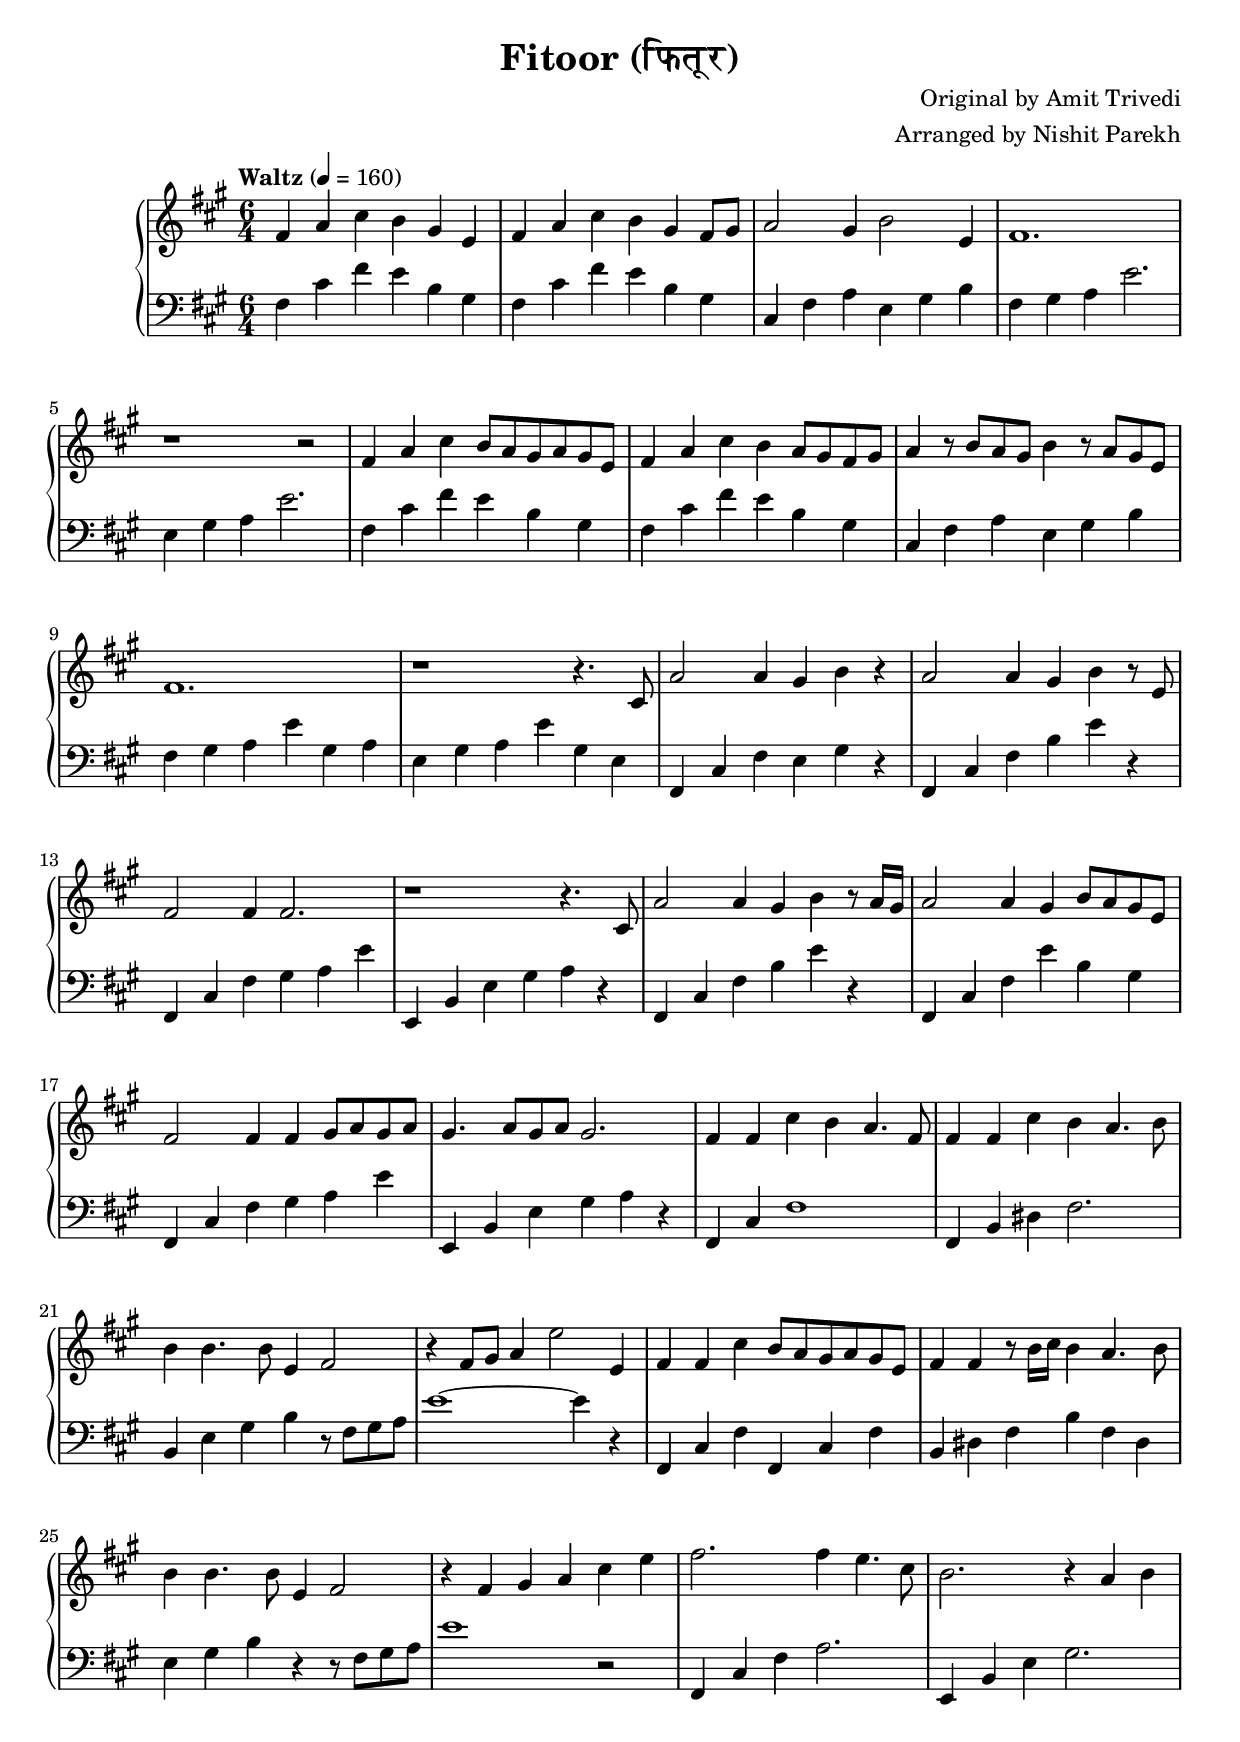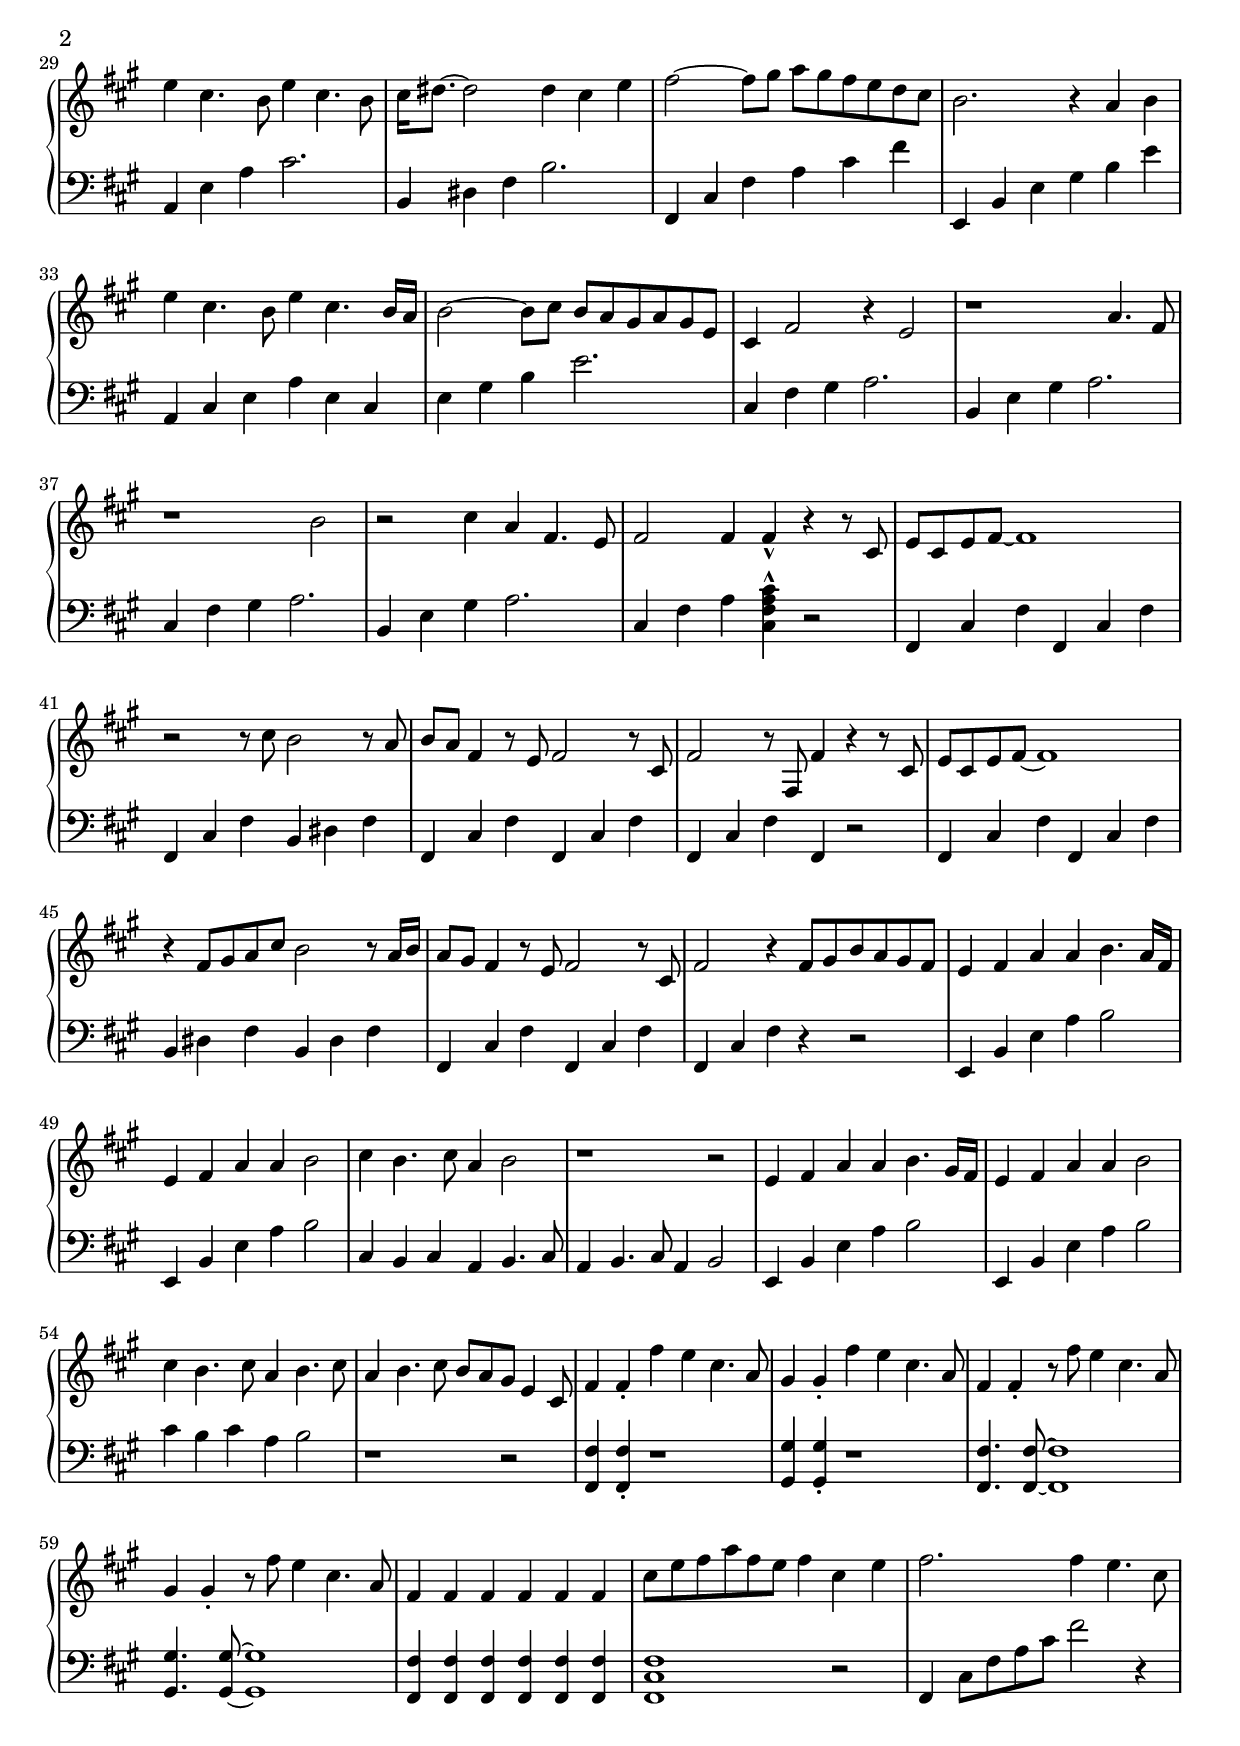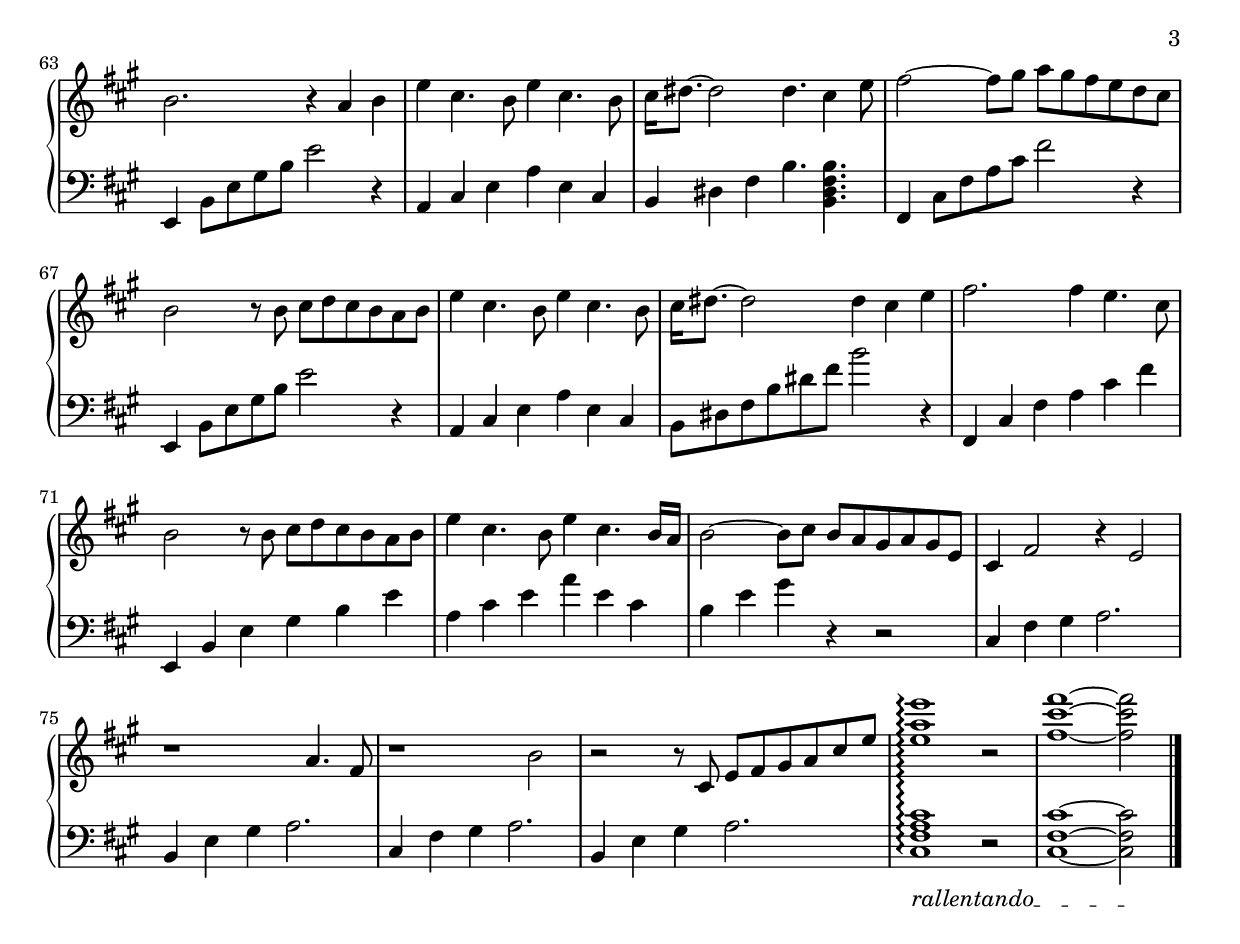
\version "2.19.82"

\header{
 title = "Fitoor (फितूर)"
 composer = "Original by Amit Trivedi"
 arranger = "Arranged by Nishit Parekh"
}


% ------------------------------------------------------------------------------
% NOTES
% ------------------------------------------------------------------------------

% ====================
% Intro
% ====================

rhIntro = {
  fis4 a4 cis4 b4 gis4 e4 |
  fis4 a4 cis4 b4 gis4 fis8 gis8 |
  a2 gis4 b2 e,4 |
  fis1. |
  r1 r2 |
  fis4 a4 cis4 b8 a8 gis8 a8 gis8 e8 |
  fis4 a4 cis4 b4 a8 gis8 fis8 gis8 |
  a4 r8 b8 a8 gis8 b4 r8 a8 gis8 e8 |
  fis1. |
  r1 r4.
}

lhIntro = {
  fis,4 cis'4 fis4 e4 b4 gis4 |
  fis4 cis'4 fis4 e4 b4 gis4 |
  cis,4 fis4 a4 e4 gis4 b4 |
  fis4 gis4 a4 e'2. |
  e,4 gis4 a4 e'2. |
  fis,4 cis'4 fis4 e4 b4 gis4 |
  fis4 cis'4 fis4 e4 b4 gis4 |
  cis,4 fis4 a4 e4 gis4 b4 |
  fis4 gis4 a4 e'4 gis,4 a4 |
  e4 gis4 a4 e'4 gis,4 e4 |
}



% ====================
% Verse 1
% ====================

rhVerseOne = {
  cis8 |
  a'2 a4 gis4 b4 r4 |
  a2 a4 gis4 b4 r8 e,8 |
  fis2 fis4 fis2. |
  r1 r4. cis8 |
  a'2 a4 gis4 b4 r8 a16 gis16|
  a2 a4 gis4 b8 a8 gis8 e8 |
  fis2 fis4 fis4 gis8 a8 gis8 a8 |
  gis4. a8 gis8 a8 gis2. |

  fis4 fis4 cis'4 b4 a4. fis8 |
  fis4 fis4 cis'4 b4 a4. b8 |
  b4 b4. b8 e,4 fis2 |
  r4 fis8 gis8 a4 e'2 e,4 |
  fis4 fis4 cis'4 b8 a8 gis8 a8 gis8 e8 |
  fis4 fis4 r8 b16 cis16 b4 a4. b8 |
  b4 b4. b8 e,4 fis2 |
  r4 fis4 gis4 a4

}

lhVerseOne = {
  fis,4 cis'4 fis4 e4 gis4 r4 |
  fis,4 cis'4 fis4 b4 e4 r4 |
  fis,,4 cis'4 fis4 gis4 a4 e'4 |
  e,,4 b'4 e4 gis4 a4 r4 |
  fis,4 cis'4 fis4 b4 e4 r4 |
  fis,,4 cis'4 fis4 e'4 b4 gis4 |
  fis,4 cis'4 fis4 gis4 a4 e'4 |
  e,,4 b'4 e4 gis4 a4 r4 |

  fis,4 cis'4 fis1 |
  fis,4 b4 dis4 fis2. |
  b,4 e4 gis4 b4 r8 fis8 gis8 a8 |
  e'1~ e4 r4 |
  fis,,4 cis'4 fis4 fis,4 cis'4 fis4 |
  b,4 dis4 fis4 b4 fis4 dis4|
  e4 gis4 b4 r4 r8 fis8 gis8 a8 |
  e'1
}



% ====================
% Chorus 1
% ====================

rhChorusOne = {
  cis4 e4 |
  fis2. fis4 e4. cis8 |
  b2. r4 a4 b4 |
  e4 cis4. b8 e4 cis4. b8 |
  cis16 dis8.~ dis2 dis4 cis4 e4 |
  fis2~ fis8 gis8 a8 gis8 fis8 e8 d8 cis8 |
  b2. r4 a4 b4 |
  e4 cis4. b8 e4 cis4. b16 a16 |
  b2~ b8 cis8 b8 a8 gis8 a8 gis8 e8 |
  cis4 fis2 r4 e2 |
  r1 a4. fis8 |
  r1 b2 |
  r2 cis4 a4 fis4. e8 |
  fis2 fis4 fis4\marcato r4 r8
}

lhChorusOne = {
  r2 |
  fis,,4 cis'4 fis4 a2. |
  e,4 b'4 e4 gis2. |
  a,4 e'4 a4 cis2. |
  b,4 dis4 fis4 b2. |
  fis,4 cis'4 fis4 a4 cis4 fis4 |
  e,,4 b'4 e4 gis4 b4 e4 |
  a,,4 cis4 e4 a4 e4 cis4 |
  e4 gis4 b4 e2. |
  cis,4 fis4 gis4 a2. |
  b,4 e4 gis4 a2. |
  cis,4 fis4 gis4 a2. |
  b,4 e4 gis4 a2. |
  cis,4 fis4 a4 <cis, fis a cis>4\marcato r2 |
}



% ====================
% Bridge
% ====================

rhBridge = {
  %--- Part 1
  cis8 |
  e8 cis8 e8 fis8~ fis1 |
  r2 r8 cis'8 b2 r8 a8 |
  b8 a8 fis4 r8 e8 fis2 r8 cis8 |
  fis2 r8 fis,8 fis'4 r4 r8 cis8 |
  e8 cis8 e8 fis8~ fis1 |
  r4 fis8 gis8 a8 cis8 b2 r8 a16 b16 |
  a8 gis8 fis4 r8 e8 fis2 r8 cis8 |
  fis2 r4 fis8 gis8 b8 a8 gis8 fis8 |

  %--- Part 2
  e4 fis4 a4 a4 b4. a16 fis16 |
  e4 fis4 a4 a4 b2 |
  cis4 b4. cis8 a4 b2 |
  r1 r2 |
  e,4 fis4 a4 a4 b4. gis16 fis16 |
  e4 fis4 a4 a4 b2 |
  cis4 b4. cis8 a4 b4. cis8 |
  a4 b4. cis8 b8 a8 gis8 e4 cis8 |

  %--- Part 3
  fis4 fis4\staccato fis'4 e4 cis4. a8 |
  gis4 gis4\staccato fis'4 e4 cis4. a8 |
  fis4 fis4\staccato r8 fis'8 e4 cis4. a8 |
  gis4 gis4\staccato r8 fis'8 e4 cis4. a8 |
  fis4 fis4 fis4 fis4 fis4 fis4 |
  cis'8 e8 fis8 a8 fis8 e8 fis4
}

lhBridge = {
  %--- Part 1
  fis,4 cis'4 fis4 fis,4 cis'4 fis4 |
  fis,4 cis'4 fis4 b,4 dis4 fis4 |
  fis,4 cis'4 fis4 fis,4 cis'4 fis4 |
  fis,4 cis'4 fis4 fis,4 r2 |
  fis4 cis'4 fis4 fis,4 cis'4 fis4 |
  b,4 dis4 fis4 b,4 dis4 fis4 |
  fis,4 cis'4 fis4 fis,4 cis'4 fis4 |
  fis,4 cis'4 fis4 r4 r2 |

  %--- Part 2
  e,4 b'4 e4 a4 b2 |
  e,,4 b'4 e4 a4 b2 |
  cis,4 b4 cis4 a4 b4. cis8 |
  a4 b4. cis8 a4 b2 |
  e,4 b'4 e4 a4 b2 |
  e,,4 b'4 e4 a4 b2 |
  cis4 b4 cis4 a4 b2 |
  r1 r2 |

  %--- Part 3
  <fis, fis'>4 <fis fis'>4\staccato r1 |
  <gis gis'>4 <gis gis'>4\staccato r1 |
  <fis fis'>4. <fis fis'>8~ <fis fis'>1 |
  <gis gis'>4. <gis gis'>8~ <gis gis'>1 |
  <fis fis'>4 <fis fis'>4 <fis fis'>4 <fis fis'>4 <fis fis'>4 <fis fis'>4 |
  <fis cis' fis>1 r2 |
}



% ====================
% Chorus 2
% ====================

rhChorusTwo = {
  cis4 e4 |
  fis2. fis4 e4. cis8 |
  b2. r4 a4 b4 |
  e4 cis4. b8 e4 cis4. b8 |
  cis16 dis8.~ dis2 dis4. cis4 e8 |
  fis2~ fis8 gis8 a8 gis8 fis8 e8 d8 cis8 |
  b2 r8 b8 cis8 d8 cis8 b8 a8 b8 |
  e4 cis4. b8 e4 cis4. b8 |
  cis16 dis8.~ dis2 dis4 cis4 e4 |
  fis2. fis4 e4. cis8 |
  b2 r8 b8 cis8 d8 cis8 b8 a8 b8 |
  e4 cis4. b8 e4 cis4. b16 a16 |
  b2~ b8 cis8 b8 a8 gis8 a8 gis8 e8 |
  cis4 fis2 r4 e2 |
  r1 a4. fis8 |
  r1 b2 |
  r2 r8 cis,8 e8 fis8 gis8 a8 cis8 e8 |

  \arpeggioArrowUp <e a e'>1\arpeggio r2 |
  <fis cis' fis>1~ <fis cis' fis>2 \bar "|."
}

lhChorusTwo = {
  fis4 cis'8 fis8 a8 cis8 fis2 r4 |
  e,,4 b'8 e8 gis8 b8 e2 r4 |
  a,,4 cis4 e4 a4 e4 cis4 |
  b4 dis4 fis4 b4. <b, dis fis b>4. |
  fis4 cis'8 fis8 a8 cis8 fis2 r4 |
  e,,4 b'8 e8 gis8 b8 e2 r4 |
  a,,4 cis4 e4 a4 e4 cis4 |
  b8 dis8 fis8 b8 dis8 fis8 b2 r4 |
  fis,,4 cis'4 fis4 a4 cis4 fis4 |
  e,,4 b'4 e4 gis4 b4 e4 |
  a,4 cis4 e4 a4 e4 cis4 |
  b4 e4 gis4 r4 r2 |
  cis,,4 fis4 gis4 a2. |
  b,4 e4 gis4 a2. |
  cis,4 fis4 gis4 a2. |
  b,4 e4 gis4 a2. |

  \override TextSpanner.bound-details.left.text = "rallentando"
  \arpeggioArrowUp <cis, fis a cis>1\arpeggio _\startTextSpan r2 |
  <cis fis cis'>1~ <cis fis cis'>2 _\stopTextSpan \bar "|."
}


% ------------------------------------------------------------------------------
% BRING IT ALL TOGETHER
% ------------------------------------------------------------------------------

\score{
  \new PianoStaff <<
    \set PianoStaff.connectArpeggios = ##t

    \new Staff = "up" {
      <<
      \tempo "Waltz" 4 = 160
      \clef treble
      \key fis \minor
      \time 6/4

      \relative c' {
        \rhIntro
        \rhVerseOne
        \rhChorusOne
        \rhBridge
        \rhChorusTwo
      }

      >>
    }

    \new Staff = "down" {
      \clef bass
      \key fis \minor
      \time 6/4

      \relative c' {
        \lhIntro
        \lhVerseOne
        \lhChorusOne
        \lhBridge
        \lhChorusTwo
      }
    }
  >>
}